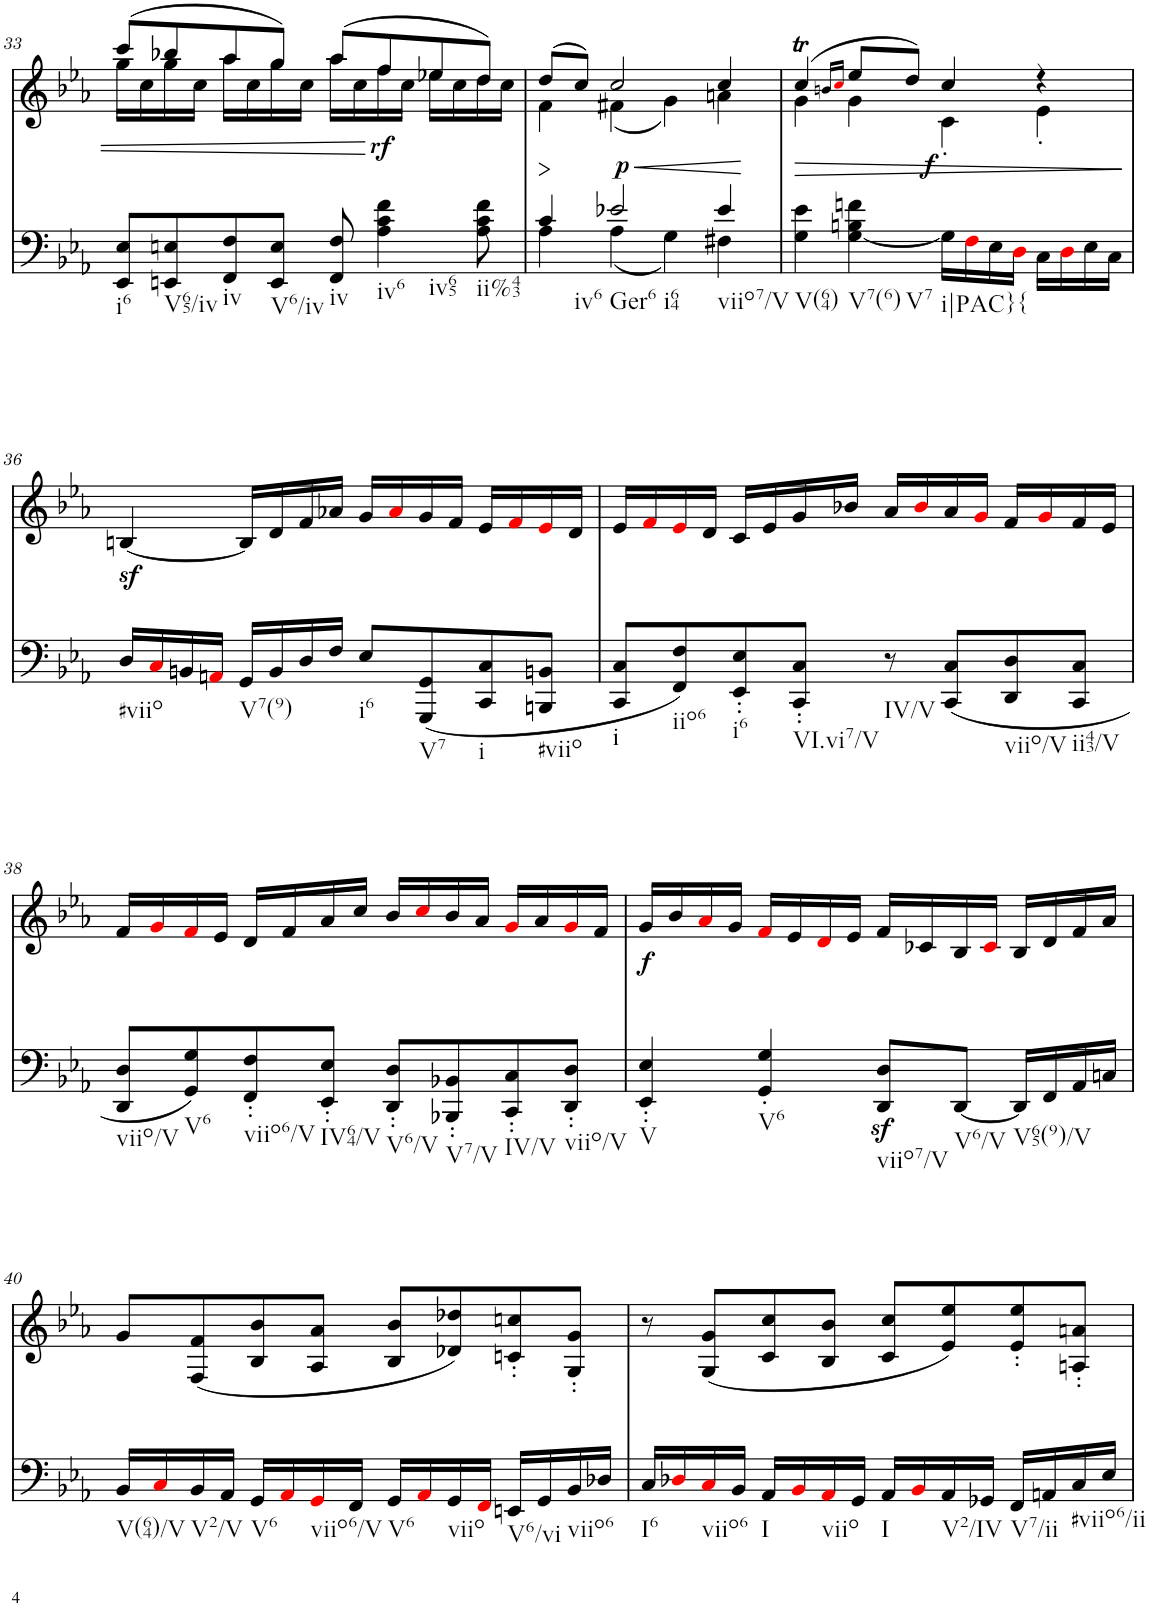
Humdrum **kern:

**kern	**kern	**text	**dynam
*part2	*part1	*part1	*part1
*staff2	*staff1	*staff1	*staff1
*I"piano	*I"piano	*	*
*I'Pno	*I'Pno	*	*
!!LO:PB:g=z
*clefF4	*clefG2	*	*
*k[b-e-a-]	*k[b-e-a-]	*	*
*c:	*c:	*	*
*M4/4	*M4/4	*	*
=33	=33	=33	=33
*	*^	*	*
!LO:TX:b:t=i6	!	!	!	!
8EE-/ 8E-/L	(8ccc/L	16gg\LL	.	.
.	.	16cc\	.	.
!LO:TX:b:t=V65/iv	!	!	!	!
8EEn/ 8En/	8bb-X/	16gg\	.	.
.	.	16cc\JJ	.	.
!LO:TX:b:t=iv	!	!	!	!
8FF/ 8F/	8aa-/	16aa-\LL	.	.
.	.	16cc\	.	.
!LO:TX:b:t=V6/iv	!	!	!	!
8EE/ 8E/J	8gg/J)	16gg\	.	.
.	.	16cc\JJ	.	.
!LO:TX:b:t=iv	!	!	!	!
8FF/ 8F/	(8aa-/L	16aa-\LL	.	.
.	.	16cc\	.	.
!LO:TX:b:t=iv6	!	!	!	!
!LO:TX:b:t=iv65	!	!	!	!
!	!	!	!	!LO:DY:b
4A-\ 4c\ 4f\	8ff/	16ff\	.	rf
.	.	16cc\JJ	.	.
.	8ee-X/	16ee-\LL	.	.
.	.	16cc\	.	.
!LO:TX:b:t=ii%43	!	!	!	!
8A-\ 8c\ 8f\	8dd/J)	16dd\	.	.
.	.	16cc\JJ	.	.
=34	=34	=34	=34	=34
*^	*	*	*	*
!LO:TX:b:t=iv6	!	!	!	!	!
!	!	!	!	!	!LO:HP:b
4c/	4A-\	(8dd/L	4f\	.	>
.	.	8cc/J)	.	.	.
!LO:TX:b:t=Ger6	!	!	!	!	!
!LO:TX:b:t=i64	!	!	!	!	!
!	!	!	!	!	!LO:HP:b
!	!	!	!	!	!LO:DY:n=1:b
2e-X/	(4A-\	2cc/	(4f#X\	.	< p
.	4G\)	.	4g\)	.	.
!LO:TX:b:t=viio7/V	!	!	!	!	!
4e-/	4F#X\	4cc/	4an\	.	.
*v	*v	*	*	*	*
*	*v	*v	*	*
.	.	.	[
=35	=35	=35	=35
*	*^	*	*
!LO:TX:b:t=V(64)	!	!	!	!
4G\ 4e-\	(4ccT/	4g\	.	.
.	16qbn/LL	.	.	.
.	16qcci/JJ	.	.	.
!LO:TX:b:t=V7(6)	!	!	!	!
!LO:TX:b:t=V7	!	!	!	!
[4G\ 4Bn\ 4fn\	8ee-/L	4g\	.	.
.	8dd/J)	.	.	.
!LO:TX:b:t=i|PAC}{	!	!	!	!
!	!	!	!	!LO:DY:b
16G\LL]	4cc/	4c'\	.	f
16Fi\	.	.	.	.
16E-\	.	.	.	.
16Di\JJ	.	.	.	.
16C\LL	4r	4e-'\	.	.
16Di\	.	.	.	.
16E-\	.	.	.	.
16C\JJ	.	.	.	.
*	*v	*v	*	*
.	.	.	]
!!LO:LB:g=z
=36	=36	=36	=36
!LO:TX:b:t=#viio	!	!	!
16D/LL	[4Bnz</	.	.
16Ci/	.	.	.
16BBn/	.	.	.
16AAni/JJ	.	.	.
!LO:TX:b:t=V7(9)	!	!	!
16GG/LL	16B/LL]	.	.
16BB/	16d/	.	.
16D/	16f/	.	.
16F/JJ	16a-X/JJ	.	.
!LO:TX:b:t=i6	!	!	!
8E-/L	16g/LL	.	.
.	16a-i/	.	.
!LO:TX:b:t=V7	!	!	!
(8GGG/ 8GG/	16g/	.	.
.	16f/JJ	.	.
!LO:TX:b:t=i	!	!	!
8CC/ 8C/	16e-/LL	.	.
.	16fi/	.	.
!LO:TX:b:t=#viio	!	!	!
8BBBn/ 8BBn/J	16e-i/	.	.
.	16d/JJ	.	.
=37	=37	=37	=37
!LO:TX:b:t=i	!	!	!
8CC/ 8C/L	16e-/LL	.	.
.	16fi/	.	.
!LO:TX:b:t=iio6	!	!	!
8FF/ 8F/)	16e-i/	.	.
.	16d/JJ	.	.
!LO:TX:b:t=i6	!	!	!
8EE-/' 8E-/'	16c/LL	.	.
.	16e-/	.	.
!LO:TX:b:t=VI.vi7/V	!	!	!
8CC/' 8C/'J	16g/	.	.
.	16b-X/JJ	.	.
!LO:TX:b:t=IV/V	!	!	!
8r	16a-/LL	.	.
.	16b-i/	.	.
(8CC/ 8C/L	16a-/	.	.
.	16gi/JJ	.	.
!LO:TX:b:t=viio/V	!	!	!
8DD/ 8D/	16f/LL	.	.
.	16gi/	.	.
!LO:TX:b:t=ii43/V	!	!	!
8CC/ 8C/J	16f/	.	.
.	16e-/JJ	.	.
!!LO:LB:g=z
=38	=38	=38	=38
!LO:TX:b:t=viio/V	!	!	!
8DD/ 8D/L	16f/LL	.	.
.	16gi/	.	.
!LO:TX:b:t=V6	!	!	!
8GG/ 8G/)	16fi/	.	.
.	16e-/JJ	.	.
!LO:TX:b:t=viio6/V	!	!	!
8FF/' 8F/'	16d/LL	.	.
.	16f/	.	.
!LO:TX:b:t=IV64/V	!	!	!
8EE-/' 8E-/'J	16a-/	.	.
.	16cc/JJ	.	.
!LO:TX:b:t=V6/V	!	!	!
8DD/' 8D/'L	16b-/LL	.	.
.	16cci/	.	.
!LO:TX:b:t=V7/V	!	!	!
8BBB-X/' 8BB-X/'	16b-/	.	.
.	16a-/JJ	.	.
!LO:TX:b:t=IV/V	!	!	!
8CC/' 8C/'	16gi/LL	.	.
.	16a-/	.	.
!LO:TX:b:t=viio/V	!	!	!
8DD/' 8D/'J	16gi/	.	.
.	16f/JJ	.	.
=39	=39	=39	=39
!LO:TX:b:t=V	!	!	!
!	!	!LO:LY:b	!
4EE-/' 4E-/'	16g/LL	.	.
.	16b-/	.	.
.	16a-i/	.	.
.	16g/JJ	.	.
!LO:TX:b:t=V6	!	!	!
4GG/' 4G/'	16fi/LL	.	.
.	16e-/	.	.
.	16di/	.	.
.	16e-/JJ	.	.
!LO:TX:b:t=viio7/V	!	!	!
8DD/z< 8D/z<L	16f/LL	.	.
.	16c-X/	.	.
!LO:TX:b:t=V6/V	!	!	!
[8DD/J	16B-/	.	.
.	16c-i/JJ	.	.
!LO:TX:b:t=V65(9)/V	!	!	!
16DD/LL]	16B-/LL	.	.
16FF/	16d/	.	.
16AA-/	16f/	.	.
16Cn/JJ	16a-/JJ	.	.
!!LO:LB:g=z
=40	=40	=40	=40
!LO:TX:b:t=V(64)/V	!	!	!
16BB-/LL	8g/L	.	.
16Ci/	.	.	.
!LO:TX:b:t=V2/V	!	!	!
16BB-/	(8F/ 8f/	.	.
16AA-/JJ	.	.	.
!LO:TX:b:t=V6	!	!	!
16GG/LL	8B-/ 8b-/	.	.
16AA-i/	.	.	.
!LO:TX:b:t=viio6/V	!	!	!
16GGi/	8A-/ 8a-/J	.	.
16FF/JJ	.	.	.
!LO:TX:b:t=V6	!	!	!
16GG/LL	8B-/ 8b-/L	.	.
16AA-i/	.	.	.
!LO:TX:b:t=viio	!	!	!
16GG/	8d-X/ 8dd-X/)	.	.
16FFi/JJ	.	.	.
!LO:TX:b:t=V6/vi	!	!	!
16EEn/LL	8cn/' 8ccn/'	.	.
16GG/	.	.	.
!LO:TX:b:t=viio6	!	!	!
16BB-/	8G/' 8g/'J	.	.
16D-X/JJ	.	.	.
=41	=41	=41	=41
!LO:TX:b:t=I6	!	!	!
16C/LL	8r	.	.
16D-Xi/	.	.	.
!LO:TX:b:t=viio6	!	!	!
16Ci/	(8G/ 8g/L	.	.
16BB-/JJ	.	.	.
!LO:TX:b:t=I	!	!	!
16AA-/LL	8c/ 8cc/	.	.
16BB-i/	.	.	.
!LO:TX:b:t=viio	!	!	!
16AA-i/	8B-/ 8b-/J	.	.
16GG/JJ	.	.	.
!LO:TX:b:t=I	!	!	!
16AA-/LL	8c/ 8cc/L	.	.
16BB-i/	.	.	.
!LO:TX:b:t=V2/IV	!	!	!
16AA-/	8e-/ 8ee-/)	.	.
16GG-X/JJ	.	.	.
!LO:TX:b:t=V7/ii	!	!	!
16FF/LL	8e-/' 8ee-/'	.	.
16AAn/	.	.	.
!LO:TX:b:t=#viio6/ii	!	!	!
16C/	8An/' 8an/'J	.	.
16E-/JJ	.	.	.
=	=	=	=
*-	*-	*-	*-
